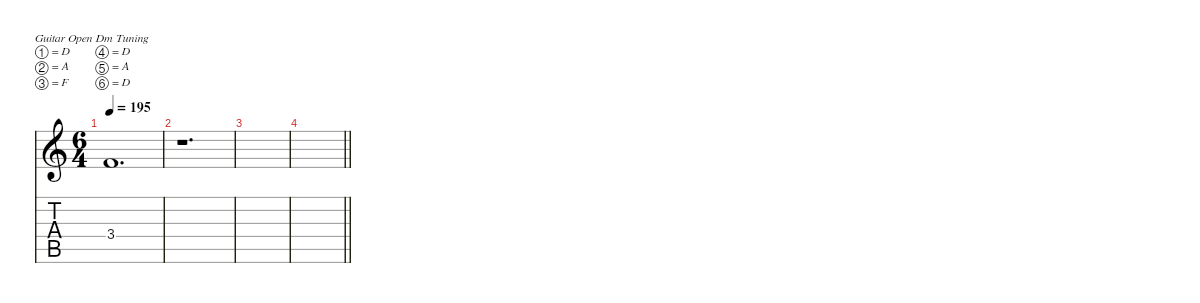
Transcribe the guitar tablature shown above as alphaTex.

\defaultSystemsLayout 4
\hideDynamics
\bracketExtendMode nobrackets
\singleTrackTrackNamePolicy hidden
\multiTrackTrackNamePolicy hidden
\firstSystemTrackNameMode fullname
\firstSystemTrackNameOrientation horizontal
\otherSystemsTrackNameOrientation horizontal
\track ("Guitar 2" "dist.guit.") {defaultSystemsLayout 4 mute instrument distortionguitar}
\staff {score tabs}
\tuning (D4 A3 F3 D3 A2 D2)
\ts (6 4)
\tempo 195
\clef g2
\ks c
3.4.1{d dy f beam Up} |
r.1{d beam Down} |
|
\barLineRight lightlight
